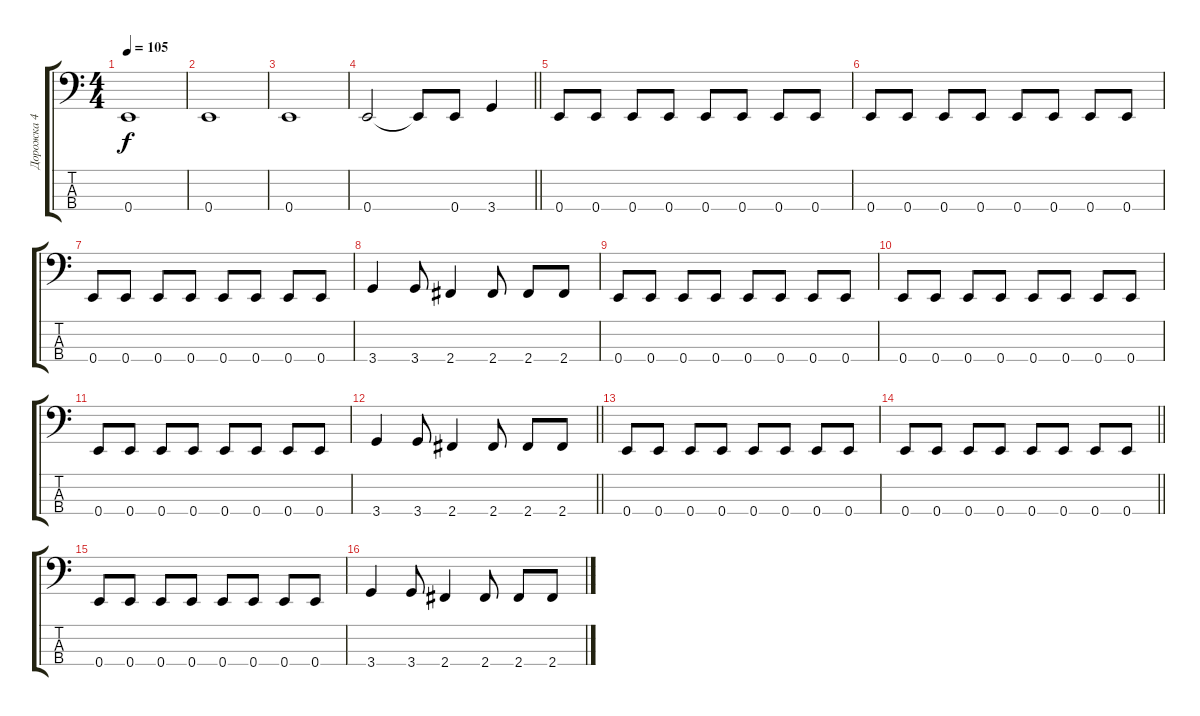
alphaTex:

\track ("Дорожка 4" "Дорожка 4") {instrument electricbassfinger}
\staff {score tabs}
\tuning (G2 D2 A1 E1) {hide}
\ts (4 4)
\section ("" "")
\tempo 105
\clef f4
\ks c
0.4.1{dy f} |
0.4.1 |
0.4.1 |
\barLineRight lightlight
0.4.2 0.4{t}.8 0.4.8 3.4.4 |
\section ("" "")
0.4.8 0.4.8 0.4.8 0.4.8 0.4.8 0.4.8 0.4.8 0.4.8 |
0.4.8 0.4.8 0.4.8 0.4.8 0.4.8 0.4.8 0.4.8 0.4.8 |
0.4.8 0.4.8 0.4.8 0.4.8 0.4.8 0.4.8 0.4.8 0.4.8 |
3.4.4 3.4.8 2.4.4 2.4.8 2.4.8 2.4.8 |
0.4.8 0.4.8 0.4.8 0.4.8 0.4.8 0.4.8 0.4.8 0.4.8 |
0.4.8 0.4.8 0.4.8 0.4.8 0.4.8 0.4.8 0.4.8 0.4.8 |
0.4.8 0.4.8 0.4.8 0.4.8 0.4.8 0.4.8 0.4.8 0.4.8 |
\barLineRight lightlight
3.4.4 3.4.8 2.4.4 2.4.8 2.4.8 2.4.8 |
\section ("" "")
0.4.8 0.4.8 0.4.8 0.4.8 0.4.8 0.4.8 0.4.8 0.4.8 |
\barLineRight lightlight
0.4.8 0.4.8 0.4.8 0.4.8 0.4.8 0.4.8 0.4.8 0.4.8 |
0.4.8 0.4.8 0.4.8 0.4.8 0.4.8 0.4.8 0.4.8 0.4.8 |
3.4.4 3.4.8 2.4.4 2.4.8 2.4.8 2.4.8
